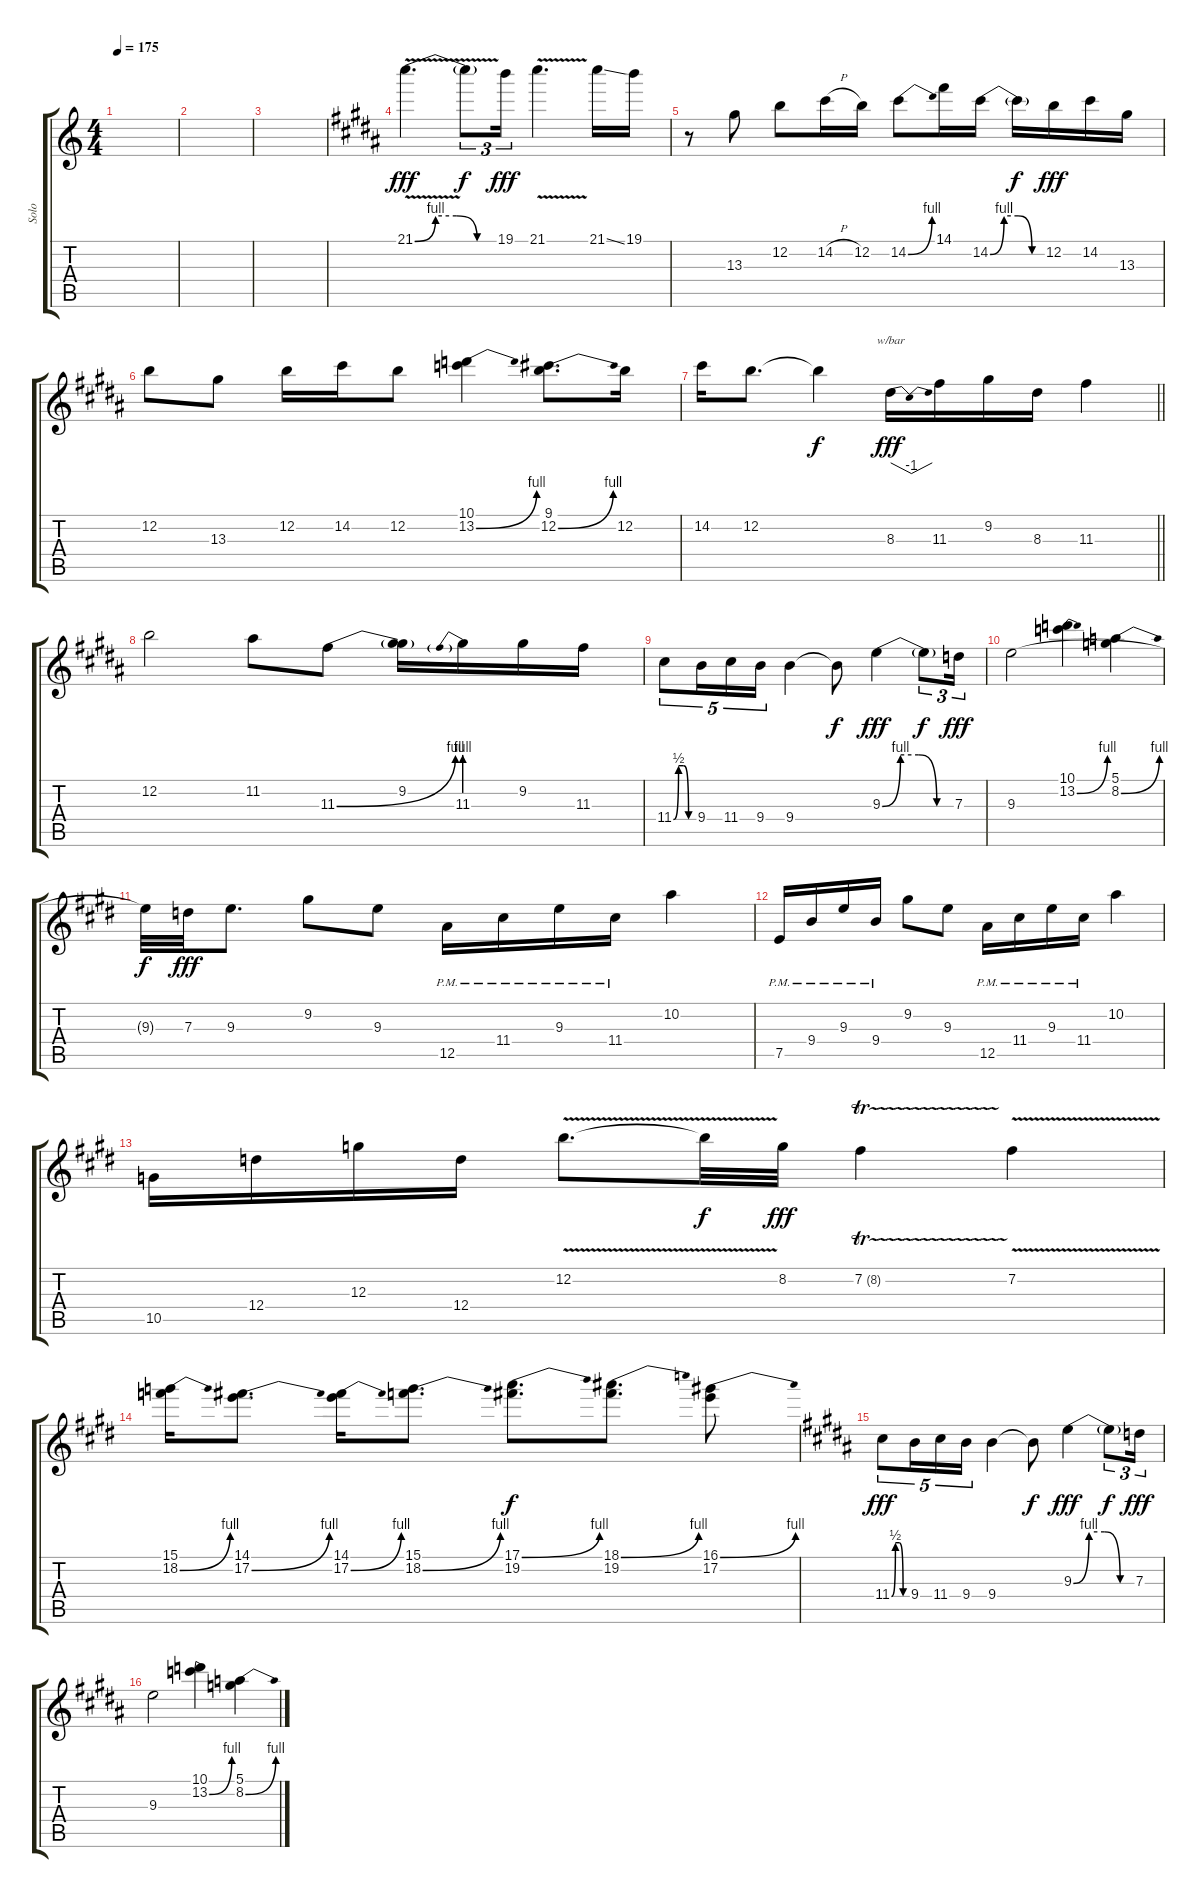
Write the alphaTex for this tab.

\track ("Solo" "Solo") {instrument distortionguitar}
\staff {score tabs}
\tuning (E4 B3 G3 D3 A2 E2) {hide}
\ts (4 4)
\tempo 175
\clef g2
\ks c
|
|
|
\ks b
21.1{be (custom 0 0 15 4 30 4 45 0 60 0) v}.4{d dy fff} 21.1{t}.8{tu (3 2) dy f} 19.1.16{tu (3 2) dy fff} 21.1{v}.4{d} 21.1{ss}.16 19.1.16 |
r.8 13.3.8 12.2.8 14.2{h}.16 12.2.16 14.2{be (bend 0 0 60 4)}.8 14.1.16 14.2{be (custom 0 0 15 4 30 4 45 0 60 0)}.16 14.2{t}.16{dy f} 12.2.16{dy fff} 14.2.16 13.3.16 |
12.2.8 13.3.8 12.2.16 14.2.16 12.2.8 (10.1 13.2{be (bend 0 0 60 4)}).4 (9.1 12.2{be (bend 0 0 60 4)}).8{d} 12.2.16 |
\barLineRight lightlight
14.2.16 12.2.8{d} 12.2{t}.4{dy f} 8.3.16{tbe (dip default 0 0 30 -4 60 0) dy fff} 11.3.16 9.2.16 8.3.16 11.3.4 |
12.2.2 11.2.8 11.3{be (bend 0 0 60 4)}.8 (9.2 11.3{t}).16 11.3{be (prebend 0 4 60 4)}.16 9.2.16 11.3.16 |
11.4{be (custom 0 0 15 2 30 2 45 0 60 0)}.8{tu (5 4)} 9.4.16{tu (5 4)} 11.4.16{tu (5 4)} 9.4.16{tu (5 4)} 9.4.4 9.4{t}.8{dy f} 9.3{be (custom 0 0 15 4 30 4 45 0 60 0)}.4{dy fff} 9.3{t}.8{tu (3 2) dy f} 7.3.16{tu (3 2) dy fff} |
9.3.2 (10.1 13.2{be (bend 0 0 60 4)}).4 (5.1 8.2{be (bend 0 0 60 4)}).4 |
\ks e
9.3{t}.32{dy f} 7.3.32{dy fff} 9.3.8{d} 9.2.8 9.3.8 12.5{pm}.16 11.4{pm}.16 9.3{pm}.16 11.4{pm}.16 10.2.4 |
7.5{pm}.16 9.4{pm}.16 9.3{pm}.16 9.4{pm}.16 9.2.8 9.3.8 12.5{pm}.16 11.4{pm}.16 9.3{pm}.16 11.4{pm}.16 10.2.4 |
10.5.16 12.4.16 12.3.16 12.4.16 12.2{v}.8{d} 12.2{t}.32{dy f} 8.2.32{dy fff} 7.2{tr (8 64)}.4 7.2{v}.4 |
(15.1 18.2{be (bend 0 0 60 4)}).16 (14.1 17.2{be (bend 0 0 60 4)}).8{d} (14.1 17.2{be (bend 0 0 60 4)}).16 (15.1 18.2{be (bend 0 0 60 4)}).8{d} (17.1{be (bend 0 0 60 4)} 19.2).8{d dy f} (18.1{be (bend 0 0 60 4)} 19.2).8{d} (16.1{be (bend 0 0 60 4)} 17.2).8 |
\ks b
11.4{be (custom 0 0 15 2 30 2 45 0 60 0)}.8{tu (5 4) dy fff} 9.4.16{tu (5 4)} 11.4.16{tu (5 4)} 9.4.16{tu (5 4)} 9.4.4 9.4{t}.8{dy f} 9.3{be (custom 0 0 15 4 30 4 45 0 60 0)}.4{dy fff} 9.3{t}.8{tu (3 2) dy f} 7.3.16{tu (3 2) dy fff} |
9.3.2 (10.1 13.2{be (bend 0 0 60 4)}).4 (5.1 8.2{be (bend 0 0 60 4)}).4
